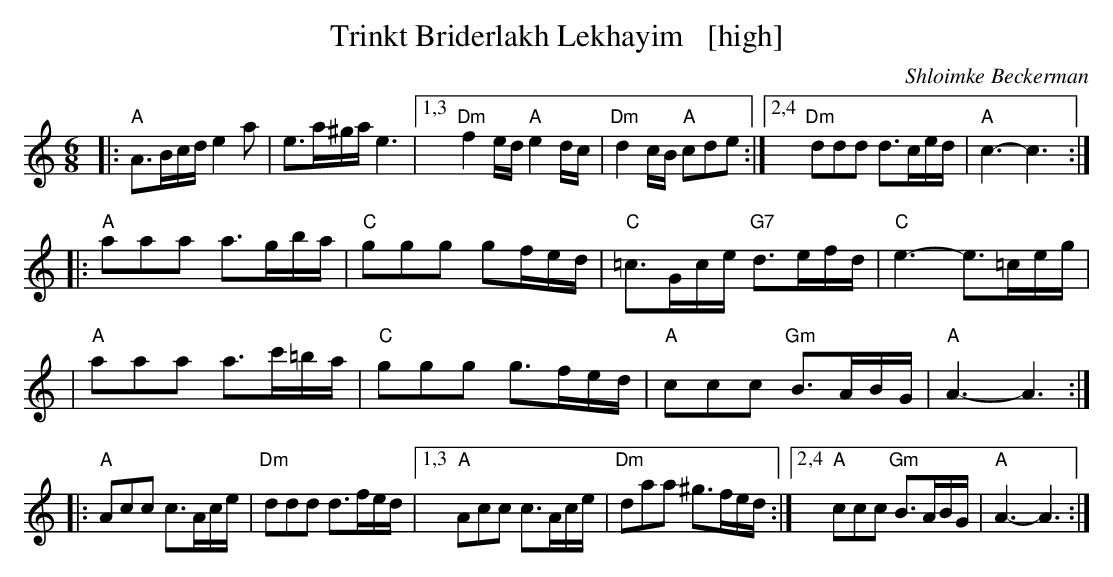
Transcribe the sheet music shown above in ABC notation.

X:1
T: Trinkt Briderlakh Lekhayim   [high]
O: Shloimke Beckerman
M: 6/8
L: 1/16
K: _B^c	% A freygish
|:"A"A3Bcd e4a2 | e3a^ga e6 |[1,3 "Dm"f4ed "A"e4dc | "Dm"d4cB "A"c2d2e2 \
                           :|[2,4 "Dm"d2d2d2 d3ced | "A"c6- c6 :|
|: "A"a2a2a2 a3gba   | "C"g2g2g2 g2fed | "C"=c3Gce    "G7"d3efd | "C"e6- e3=ceg |
|  "A"a2a2a2 a3c'=ba | "C"g2g2g2 g3fed |    "A"c2c2c2 "Gm"B3ABG | "A"A6- A6 :|
|: "A"A2c2c2 c3Ace   | "Dm"d2d2d2 d3fed |[1,3 "A"A2c2c2     c3Ace | "Dm"d2a2a2 ^g3fed \
                                       :|[2,4 "A"c2c2c2 "Gm"B3ABG | "A"A6- A6 :|
